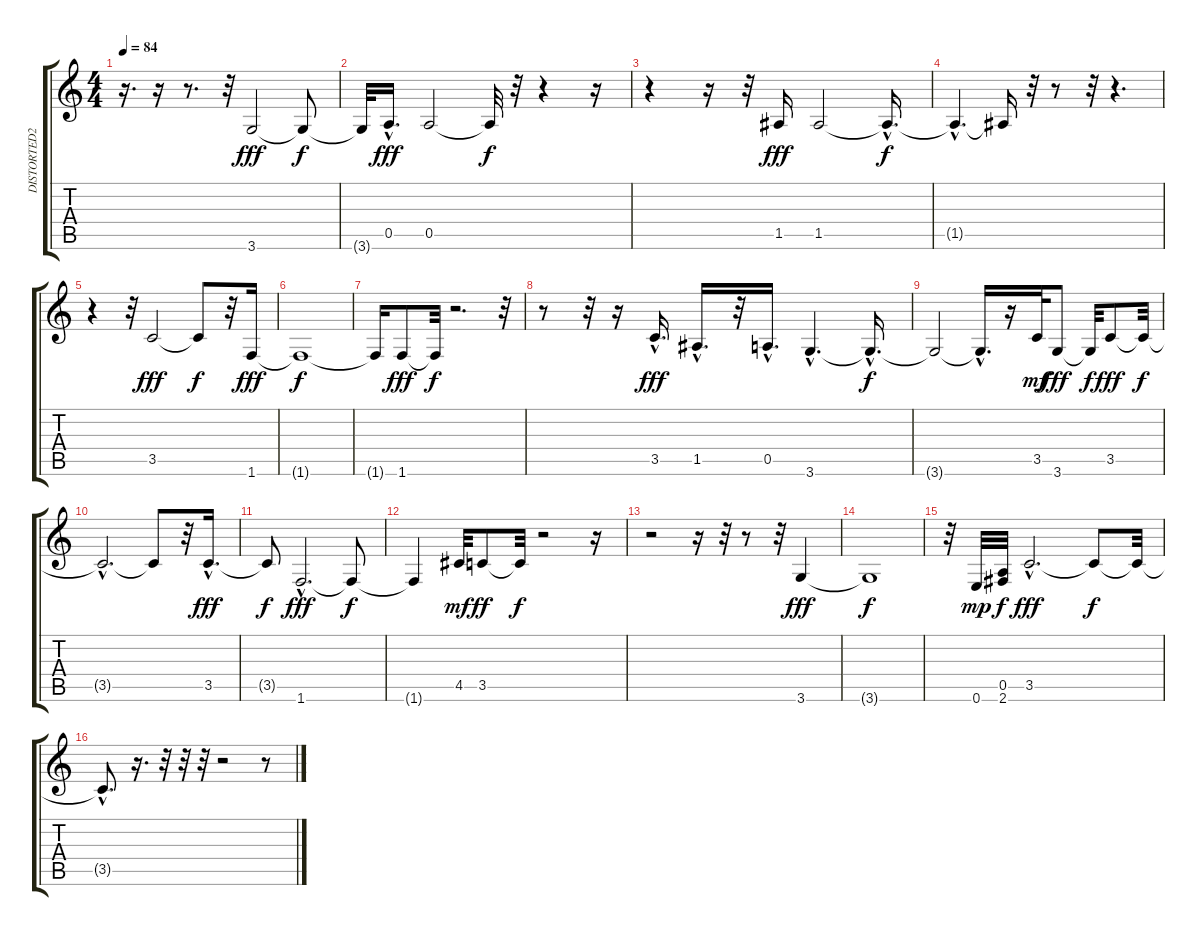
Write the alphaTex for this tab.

\track ("DISTORTED2" "DISTORTED2") {instrument distortionguitar}
\staff {score tabs}
\tuning (E4 B3 G3 D3 A2 E2) {hide}
\ts (4 4)
\tempo 84
\clef g2
\ks c
r.16{d dy f} r.16 r.8{d} r.32 3.6.2{dy fff} 3.6{t}.8{dy f} |
3.6{t}.32 0.5{hac}.16{d dy fff} 0.5.2 0.5{t}.32{dy f} r.32 r.4 r.16 |
r.4 r.16 r.32 1.5.16{dy fff} 1.5.2 1.5{hac t}.16{d dy f} |
1.5{hac t}.4{d} 1.5{t}.16 r.32 r.8 r.32 r.4{d} |
r.4 r.32 3.5.2{dy fff} 3.5{t}.8{dy f} r.32 1.6.16{dy fff} |
1.6{t}.1{dy f} |
1.6{t}.16 1.6.8{dy fff} 1.6{t}.32{dy f} r.2{d} r.32 |
r.8 r.32 r.16 3.5{hac}.16{d dy fff} 1.5{hac}.16{d} r.32 0.5{hac}.16{d} 3.6{hac}.4{d} 3.6{hac t}.16{d dy f} |
3.6{t}.2 3.6{hac t}.16{d} r.16 3.5.32{dy mf} 3.6.8{dy fff} 3.6{t}.32{dy f} 3.5.8{dy fff} 3.5{t}.32{dy f} |
3.5{hac t}.2{d} 3.5{t}.8 r.32 3.5{hac}.16{d dy fff} |
3.5{t}.8{dy f} 1.6{hac}.2{d dy fff} 1.6{t}.8{dy f} |
1.6{t}.4 4.5.32{dy mf} 3.5.8{dy ff} 3.5{t}.32{dy f} r.2 r.16 |
r.2 r.16 r.32 r.8 r.32 3.6.4{dy fff} |
3.6{t}.1{dy f} |
r.32 0.6.32{dy mp} (0.5 2.6).32{dy f} 3.5{hac}.2{d dy fff} 3.5{t}.8{dy f} 3.5{t}.32 |
3.5{hac t}.8{d} r.16{d} r.32 r.32 r.32 r.2 r.8
